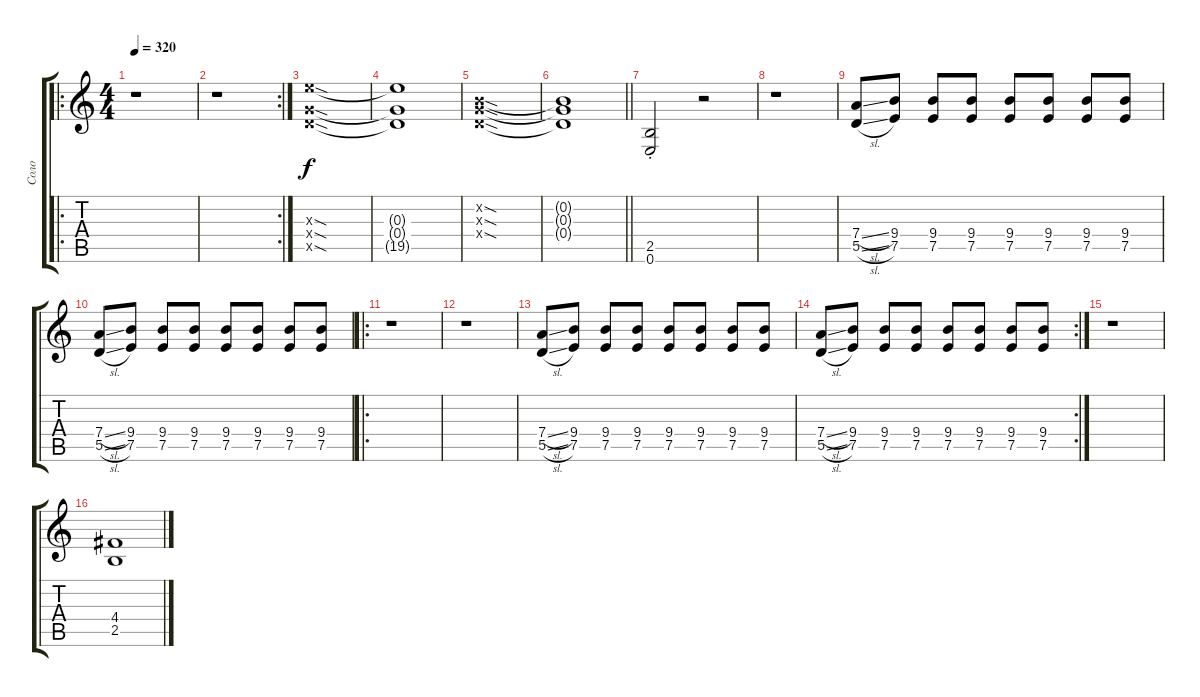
\track ("Соло" "Соло") {instrument distortionguitar}
\staff {score tabs}
\tuning (E4 B3 G3 D3 A2 E2) {hide}
\ro
\ts (4 4)
\tempo 320
\clef g2
\ks c
r.1{dy f instrument distortionguitar} |
\rc 2
r.1 |
(0.3{sod x} 0.4{sod x} 19.5{sod x}).1 |
(0.3{t} 0.4{t} 19.5{t}).1 |
(0.2{sod x} 0.3{sod x} 0.4{sod x}).1 |
\barLineRight lightlight
(0.2{t} 0.3{t} 0.4{t}).1 |
(2.5{st} 0.6{st}).2 r.2 |
r.1 |
(7.4{sl} 5.5{sl}).8 (9.4 7.5).8 (9.4 7.5).8 (9.4 7.5).8 (9.4 7.5).8 (9.4 7.5).8 (9.4 7.5).8 (9.4 7.5).8 |
(7.4{sl} 5.5{sl}).8 (9.4 7.5).8 (9.4 7.5).8 (9.4 7.5).8 (9.4 7.5).8 (9.4 7.5).8 (9.4 7.5).8 (9.4 7.5).8 |
\ro
r.1 |
r.1 |
(7.4{sl} 5.5{sl}).8 (9.4 7.5).8 (9.4 7.5).8 (9.4 7.5).8 (9.4 7.5).8 (9.4 7.5).8 (9.4 7.5).8 (9.4 7.5).8 |
\rc 2
(7.4{sl} 5.5{sl}).8 (9.4 7.5).8 (9.4 7.5).8 (9.4 7.5).8 (9.4 7.5).8 (9.4 7.5).8 (9.4 7.5).8 (9.4 7.5).8 |
r.1 |
(4.4 2.5).1
